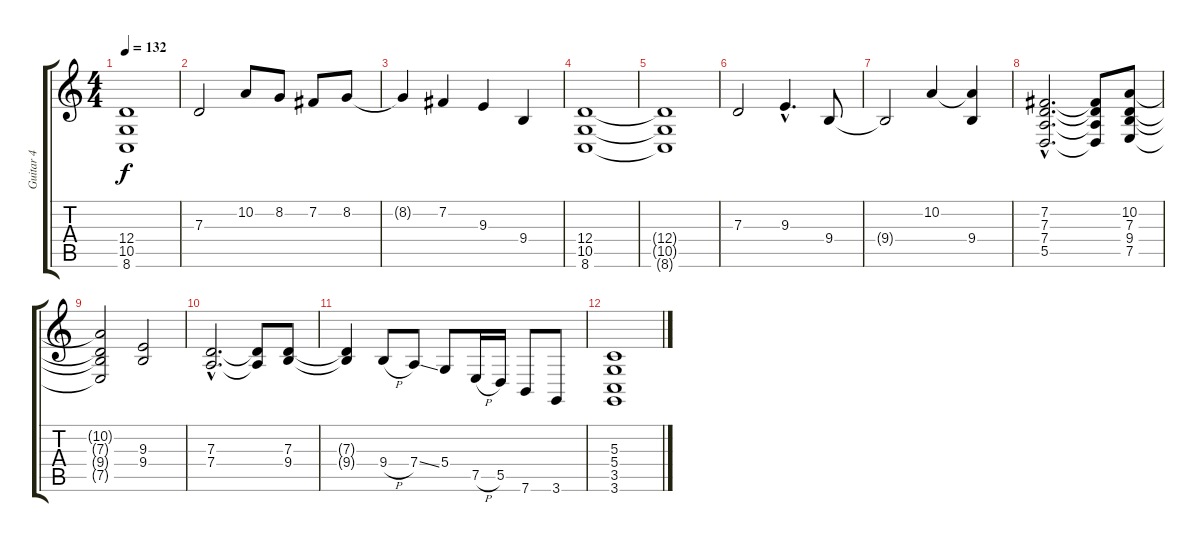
\track ("Guitar 4" "Guitar 4") {instrument stringensemble1}
\staff {score tabs}
\tuning (E4 B3 G3 D3 A2 E2) {hide}
\ts (4 4)
\tempo 132
\clef g2
\ks c
(12.4{t} 10.5{t} 8.6{t}).1{dy f} |
7.3.2 10.2.8 8.2.8 7.2.8 8.2.8 |
8.2{t}.4 7.2.4 9.3.4 9.4.4 |
(12.4 10.5 8.6).1 |
(12.4{t} 10.5{t} 8.6{t}).1 |
7.3.2 9.3{hac}.4{d} 9.4.8 |
9.4{t}.2 10.2.4 (10.2{t} 9.4).4 |
(7.2{hac} 7.3{hac} 7.4{hac} 5.5{hac}).2{d} (7.2{t} 7.3{t} 7.4{t} 5.5{t}).8 (10.2 7.3 9.4 7.5).8 |
(10.2{t} 7.3{t} 9.4{t} 7.5{t}).2 (9.3 9.4).2 |
(7.3{hac} 7.4{hac}).2{d} (7.3{t} 7.4{t}).8 (7.3 9.4).8 |
(7.3{t} 9.4{t}).4 9.4{h}.8 7.4{ss}.8 5.4.8 7.5{h}.16 5.5.16 7.6.8 3.6.8 |
(5.3 5.4 3.5 3.6).1
